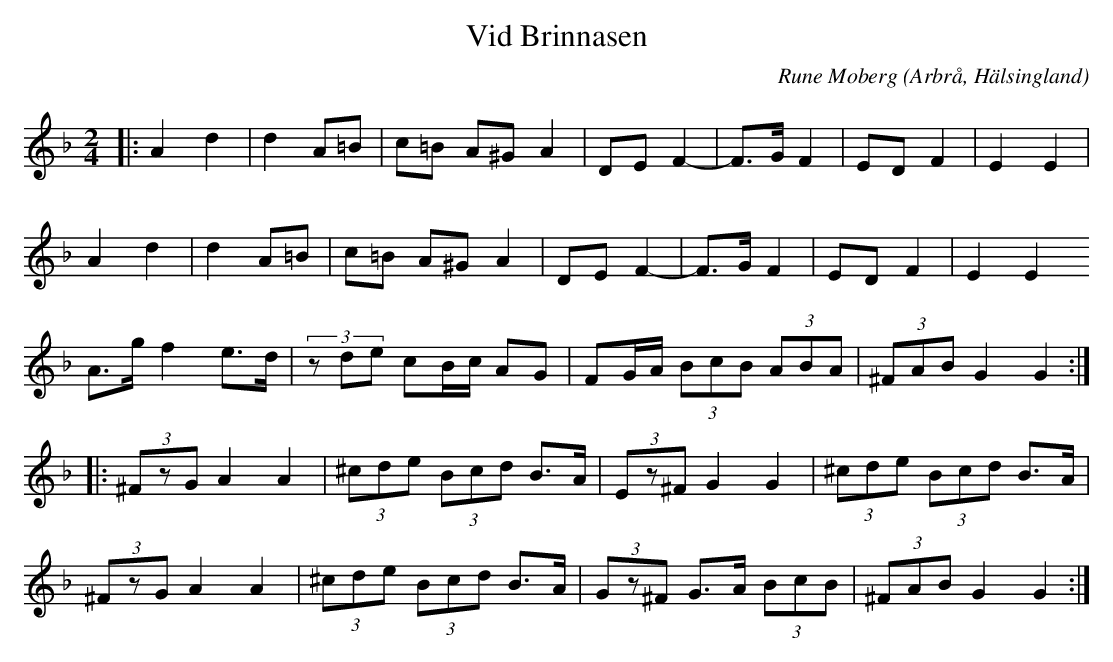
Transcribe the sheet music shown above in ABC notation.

X:1
T:Vid Brinnasen
C: Rune Moberg
O:Arbrå, Hälsingland
M:2/4
L:1/8
K:Dm
|: A2 d2|d2 A=B|c=B A^G A2|DE F2-|F>G F2|ED F2|E2 E2|
A2 d2|d2 A=B|c=B A^G A2|DE F2-|F>G F2|ED F2|E2 E2
A>g f2 e>d|(3zde cB/c/ AG|FG/A/ (3BcB (3ABA|(3^FAB G2 G2:|
|:(3^FzG A2 A2|(3^cde (3Bcd B>A|(3Ez^F G2 G2|(3^cde (3Bcd B>A|
(3^FzG A2 A2|(3^cde (3Bcd B>A| (3Gz^F G>A (3BcB|(3^FAB G2 G2:|
